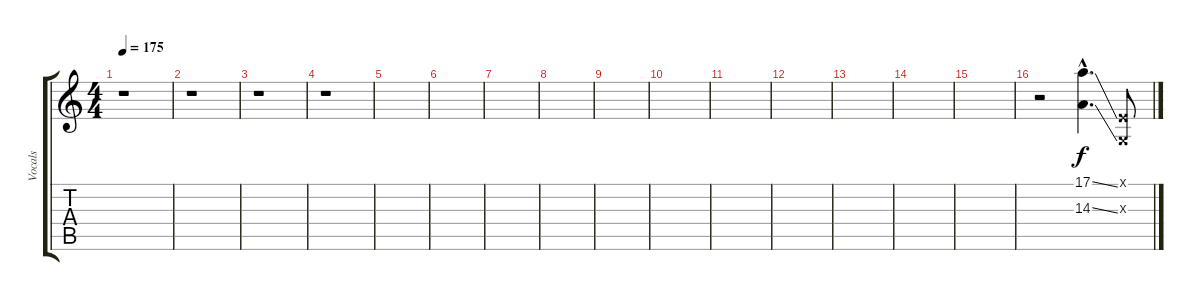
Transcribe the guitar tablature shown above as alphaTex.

\track ("Vocals" "Vocals") {instrument flute}
\staff {score tabs}
\tuning (E4 B3 G3 D3 A2 E2) {hide}
\ts (4 4)
\tempo 175
\clef g2
\ks c
r.1{dy f} |
r.1 |
r.1 |
r.1 |
|
|
|
|
|
|
|
|
|
|
|
r.2 (17.1{ss hac} 14.3{ss hac}).4{d} (0.1{x} 0.3{x}).8
